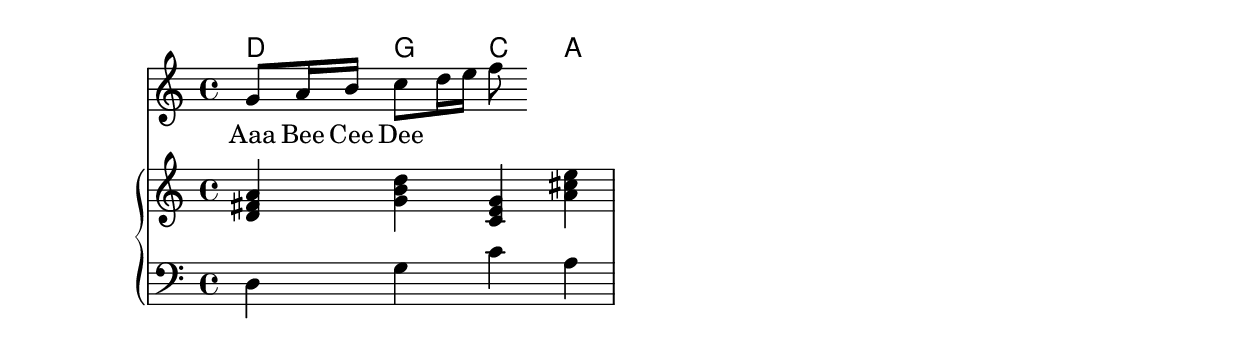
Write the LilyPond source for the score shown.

%% generated include
		mel = { g8 a16 b16 c8 d16 e16 f8 }
		basse = { d4 g4 c4 a4 }
		basseAccords = \chordmode { d4 g4 c4 a4 }
	


melody = \relative c'' {
  \clef treble
  \key c \major
  \time 4/4

  \mel
}

text = \lyricmode {
  Aaa Bee Cee Dee
}

upper = \relative c'' {
  \clef treble
  \key c \major
  \time 4/4

  \basseAccords
}

lower = \relative c {
  \clef bass
  \key c \major
  \time 4/4

  \basse
}

\score {
  <<
   \new ChordNames {
    \set chordChanges = ##t
    \basse
  }
  \new Voice = "mel" \with { 
    \remove "Note_heads_engraver"
    \consists "Completion_heads_engraver"
    \remove "Rest_engraver"
    \consists "Completion_rest_engraver"
  }  \melody
  \new Lyrics \lyricsto mel \text
  \new PianoStaff <<
  \new Staff = "upper" \upper
  \new Staff = "lower" \lower
  >>
  >>
  \layout {
    \context { \Staff \RemoveEmptyStaves }
  }
  \midi { }
}